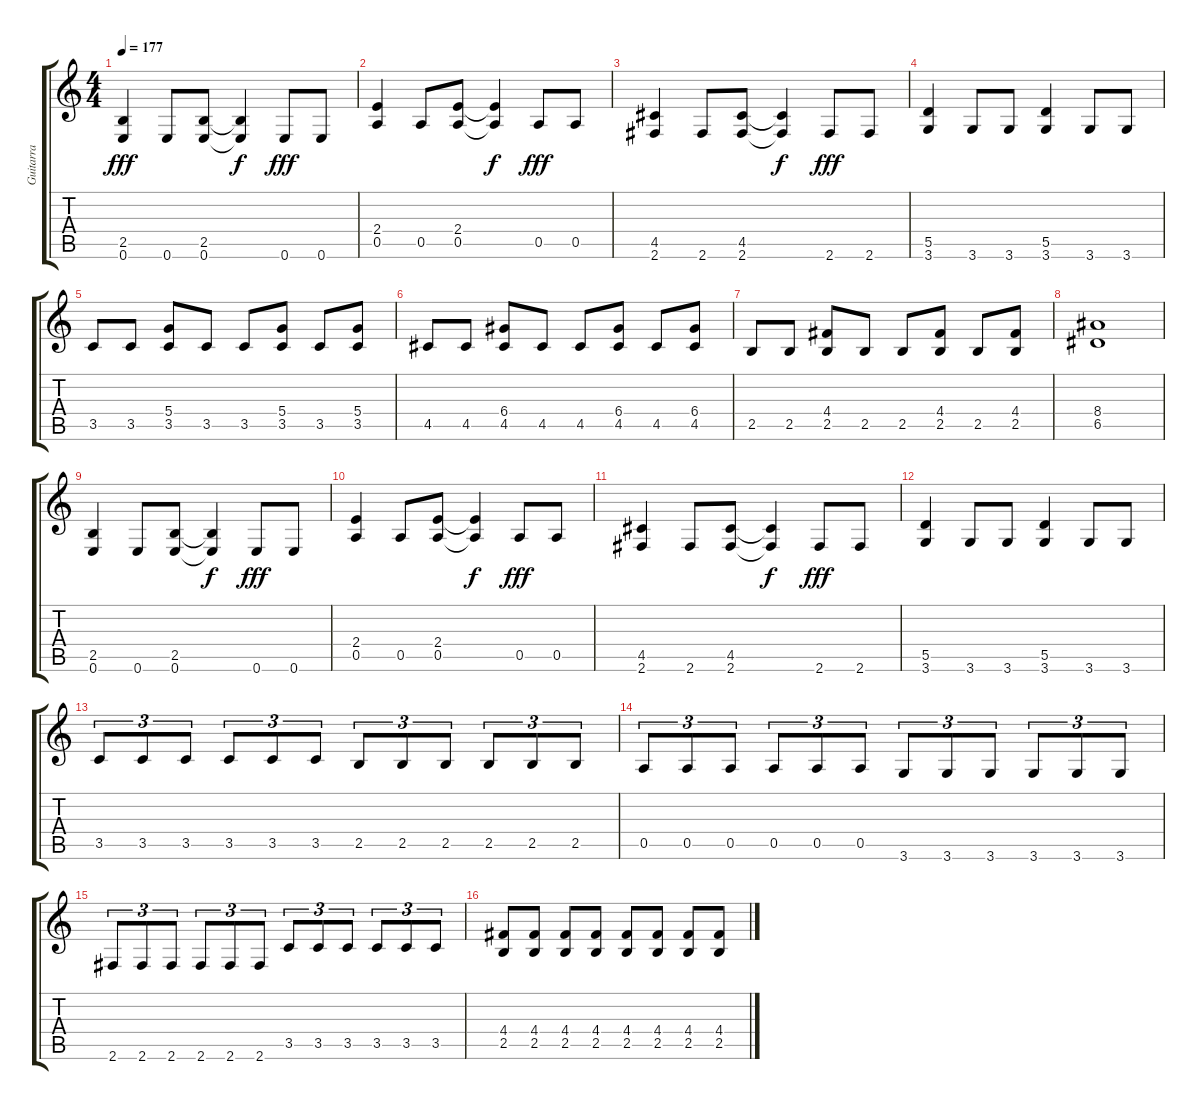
\track ("Guitarra" "Guitarra") {instrument distortionguitar}
\staff {score tabs}
\tuning (E4 B3 G3 D3 A2 E2) {hide}
\ts (4 4)
\tempo 177
\clef g2
\ks c
(2.5 0.6).4{dy fff} 0.6.8 (2.5 0.6).8 (2.5{t} 0.6{t}).4{dy f} 0.6.8{dy fff} 0.6.8 |
(2.4 0.5).4 0.5.8 (2.4 0.5).8 (2.4{t} 0.5{t}).4{dy f} 0.5.8{dy fff} 0.5.8 |
(4.5 2.6).4 2.6.8 (4.5 2.6).8 (4.5{t} 2.6{t}).4{dy f} 2.6.8{dy fff} 2.6.8 |
(5.5 3.6).4 3.6.8 3.6.8 (5.5 3.6).4 3.6.8 3.6.8 |
3.5.8 3.5.8 (5.4 3.5).8 3.5.8 3.5.8 (5.4 3.5).8 3.5.8 (5.4 3.5).8 |
4.5.8 4.5.8 (6.4 4.5).8 4.5.8 4.5.8 (6.4 4.5).8 4.5.8 (6.4 4.5).8 |
2.5.8 2.5.8 (4.4 2.5).8 2.5.8 2.5.8 (4.4 2.5).8 2.5.8 (4.4 2.5).8 |
(8.4 6.5).1 |
(2.5 0.6).4 0.6.8 (2.5 0.6).8 (2.5{t} 0.6{t}).4{dy f} 0.6.8{dy fff} 0.6.8 |
(2.4 0.5).4 0.5.8 (2.4 0.5).8 (2.4{t} 0.5{t}).4{dy f} 0.5.8{dy fff} 0.5.8 |
(4.5 2.6).4 2.6.8 (4.5 2.6).8 (4.5{t} 2.6{t}).4{dy f} 2.6.8{dy fff} 2.6.8 |
(5.5 3.6).4 3.6.8 3.6.8 (5.5 3.6).4 3.6.8 3.6.8 |
3.5.8{tu (3 2)} 3.5.8{tu (3 2)} 3.5.8{tu (3 2)} 3.5.8{tu (3 2)} 3.5.8{tu (3 2)} 3.5.8{tu (3 2)} 2.5.8{tu (3 2)} 2.5.8{tu (3 2)} 2.5.8{tu (3 2)} 2.5.8{tu (3 2)} 2.5.8{tu (3 2)} 2.5.8{tu (3 2)} |
0.5.8{tu (3 2)} 0.5.8{tu (3 2)} 0.5.8{tu (3 2)} 0.5.8{tu (3 2)} 0.5.8{tu (3 2)} 0.5.8{tu (3 2)} 3.6.8{tu (3 2)} 3.6.8{tu (3 2)} 3.6.8{tu (3 2)} 3.6.8{tu (3 2)} 3.6.8{tu (3 2)} 3.6.8{tu (3 2)} |
2.6.8{tu (3 2)} 2.6.8{tu (3 2)} 2.6.8{tu (3 2)} 2.6.8{tu (3 2)} 2.6.8{tu (3 2)} 2.6.8{tu (3 2)} 3.5.8{tu (3 2)} 3.5.8{tu (3 2)} 3.5.8{tu (3 2)} 3.5.8{tu (3 2)} 3.5.8{tu (3 2)} 3.5.8{tu (3 2)} |
(4.4 2.5).8 (4.4 2.5).8 (4.4 2.5).8 (4.4 2.5).8 (4.4 2.5).8 (4.4 2.5).8 (4.4 2.5).8 (4.4 2.5).8
